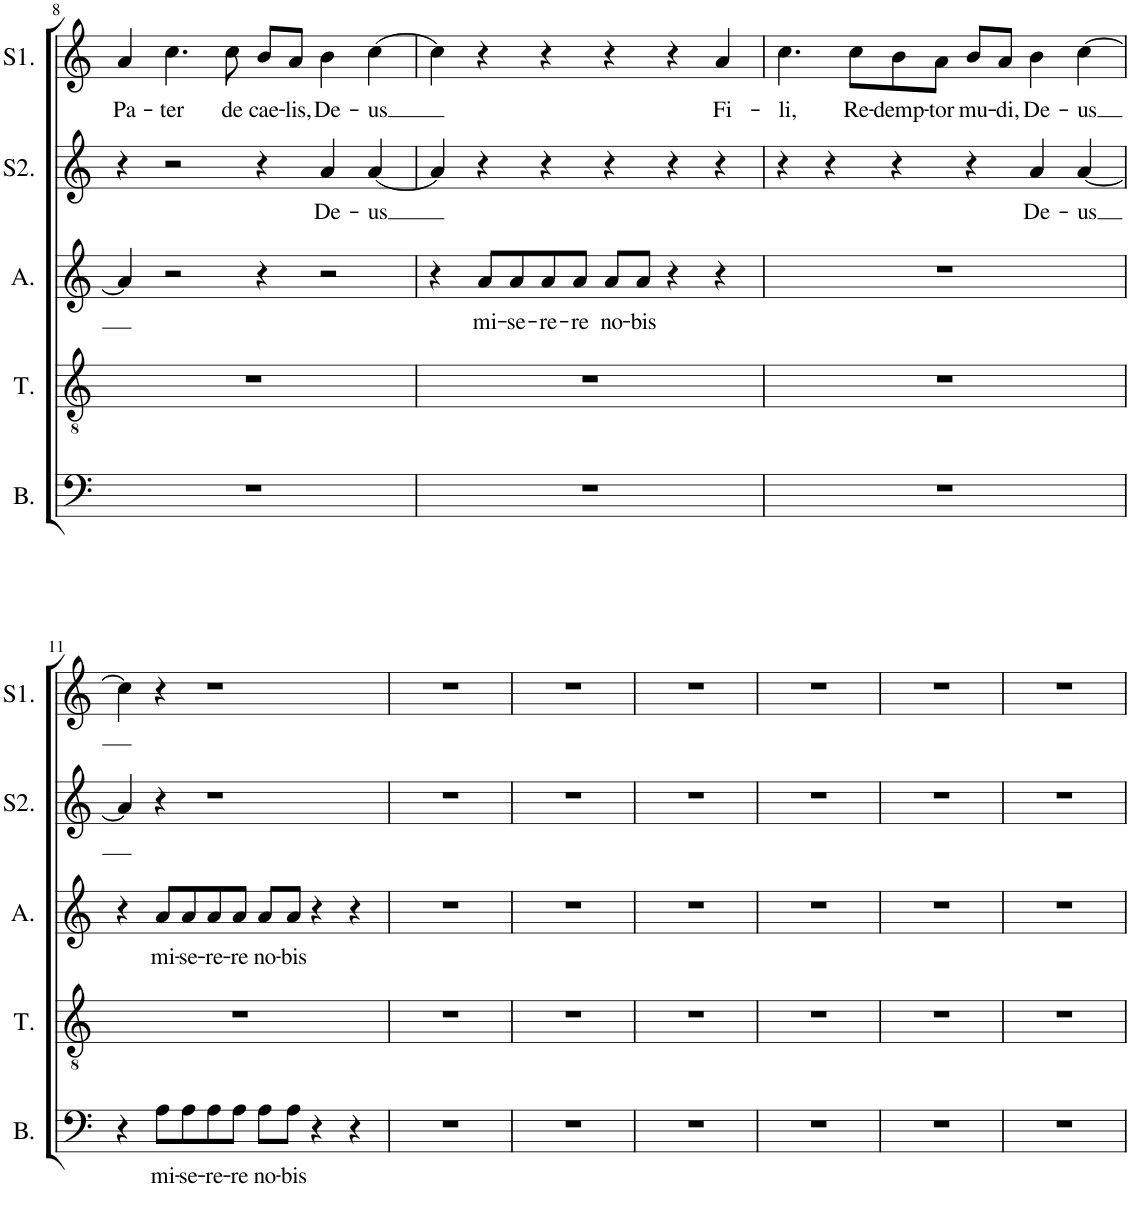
**kern	**text	**kern	**kern	**text	**kern	**text	**kern	**text
*part5	*part5	*part4	*part3	*part3	*part2	*part2	*part1	*part1
*staff5	*staff5	*staff4	*staff3	*staff3	*staff2	*staff2	*staff1	*staff1
*I"Bass	*	*I"Tenor	*I"Alto	*	*I"2nd Soprano	*	*I"1st Soprano	*
*I'B.	*	*I'T.	*I'A.	*	*I'S2.	*	*I'S1.	*
!!LO:PB:g=z
*clefF4	*	*clefGv2	*clefG2	*	*clefG2	*	*clefG2	*
*	*	*	*Trd1c2	*	*	*	*	*
*k[]	*	*k[]	*k[]	*	*k[]	*	*k[]	*
*M6/4	*	*M6/4	*M6/4	*	*M6/4	*	*M6/4	*
=8	=8	=8	=8	=8	=8	=8	=8	=8
!	!	!	!	!	!	!	!	!LO:LY:b
1.r	.	1.r	4a/]	.	4r	.	4a/	Pa-
!	!	!	!	!	!	!	!	!LO:LY:b
.	.	.	2r	.	2r	.	4.cc\	-ter
!	!	!	!	!	!	!	!	!LO:LY:b
.	.	.	.	.	.	.	8cc\	de
!	!	!	!	!	!	!	!	!LO:LY:b
.	.	.	4r	.	4r	.	8b/L	cae-
!	!	!	!	!	!	!	!	!LO:LY:b
.	.	.	.	.	.	.	8a/J	-lis,
!	!	!	!	!	!	!LO:LY:b	!	!LO:LY:b
.	.	.	2r	.	4a/	De-	4b\	De-
!	!	!	!	!	!	!LO:LY:b	!	!LO:LY:b
.	.	.	.	.	[4a/	-us	[4cc\	-us
=9	=9	=9	=9	=9	=9	=9	=9	=9
1.r	.	1.r	4r	.	4a/]	.	4cc\]	.
!	!	!	!	!LO:LY:b	!	!	!	!
.	.	.	8a/L	mi-	4r	.	4r	.
!	!	!	!	!LO:LY:b	!	!	!	!
.	.	.	8a/	-se-	.	.	.	.
!	!	!	!	!LO:LY:b	!	!	!	!
.	.	.	8a/	-re-	4r	.	4r	.
!	!	!	!	!LO:LY:b	!	!	!	!
.	.	.	8a/J	-re	.	.	.	.
!	!	!	!	!LO:LY:b	!	!	!	!
.	.	.	8a/L	no-	4r	.	4r	.
!	!	!	!	!LO:LY:b	!	!	!	!
.	.	.	8a/J	-bis	.	.	.	.
.	.	.	4r	.	4r	.	4r	.
!	!	!	!	!	!	!	!	!LO:LY:b
.	.	.	4r	.	4r	.	4a/	Fi-
=10	=10	=10	=10	=10	=10	=10	=10	=10
!	!	!	!	!	!	!	!	!LO:LY:b
1.r	.	1.r	1.r	.	4r	.	4.cc\	-li,
.	.	.	.	.	4r	.	.	.
!	!	!	!	!	!	!	!	!LO:LY:b
.	.	.	.	.	.	.	8cc\L	Re-
!	!	!	!	!	!	!	!	!LO:LY:b
.	.	.	.	.	4r	.	8b\	-demp-
!	!	!	!	!	!	!	!	!LO:LY:b
.	.	.	.	.	.	.	8a\J	-tor
!	!	!	!	!	!	!	!	!LO:LY:b
.	.	.	.	.	4r	.	8b/L	-mu-
!	!	!	!	!	!	!	!	!LO:LY:b
.	.	.	.	.	.	.	8a/J	-di,
!	!	!	!	!	!	!LO:LY:b	!	!LO:LY:b
.	.	.	.	.	4a/	De-	4b\	De-
!	!	!	!	!	!	!LO:LY:b	!	!LO:LY:b
.	.	.	.	.	[4a/	-us	[4cc\	-us
!!LO:LB:g=z
=11	=11	=11	=11	=11	=11	=11	=11	=11
4r	.	1.r	4r	.	4a/]	.	4cc\]	.
!	!LO:LY:b	!	!	!LO:LY:b	!	!	!	!
8A\L	mi-	.	8a/L	mi-	4r	.	4r	.
!	!LO:LY:b	!	!	!LO:LY:b	!	!	!	!
8A\	-se-	.	8a/	-se-	.	.	.	.
!	!LO:LY:b	!	!	!LO:LY:b	!	!	!	!
8A\	-re-	.	8a/	-re-	1r	.	1r	.
!	!LO:LY:b	!	!	!LO:LY:b	!	!	!	!
8A\J	-re	.	8a/J	-re	.	.	.	.
!	!LO:LY:b	!	!	!LO:LY:b	!	!	!	!
8A\L	no-	.	8a/L	no-	.	.	.	.
!	!LO:LY:b	!	!	!LO:LY:b	!	!	!	!
8A\J	-bis	.	8a/J	-bis	.	.	.	.
4r	.	.	4r	.	.	.	.	.
4r	.	.	4r	.	.	.	.	.
=12	=12	=12	=12	=12	=12	=12	=12	=12
1.r	.	1.r	1.r	.	1.r	.	1.r	.
=13	=13	=13	=13	=13	=13	=13	=13	=13
1.r	.	1.r	1.r	.	1.r	.	1.r	.
=14	=14	=14	=14	=14	=14	=14	=14	=14
1.r	.	1.r	1.r	.	1.r	.	1.r	.
=15	=15	=15	=15	=15	=15	=15	=15	=15
1.r	.	1.r	1.r	.	1.r	.	1.r	.
=16	=16	=16	=16	=16	=16	=16	=16	=16
1.r	.	1.r	1.r	.	1.r	.	1.r	.
=17	=17	=17	=17	=17	=17	=17	=17	=17
1.r	.	1.r	1.r	.	1.r	.	1.r	.
=	=	=	=	=	=	=	=	=
*-	*-	*-	*-	*-	*-	*-	*-	*-
